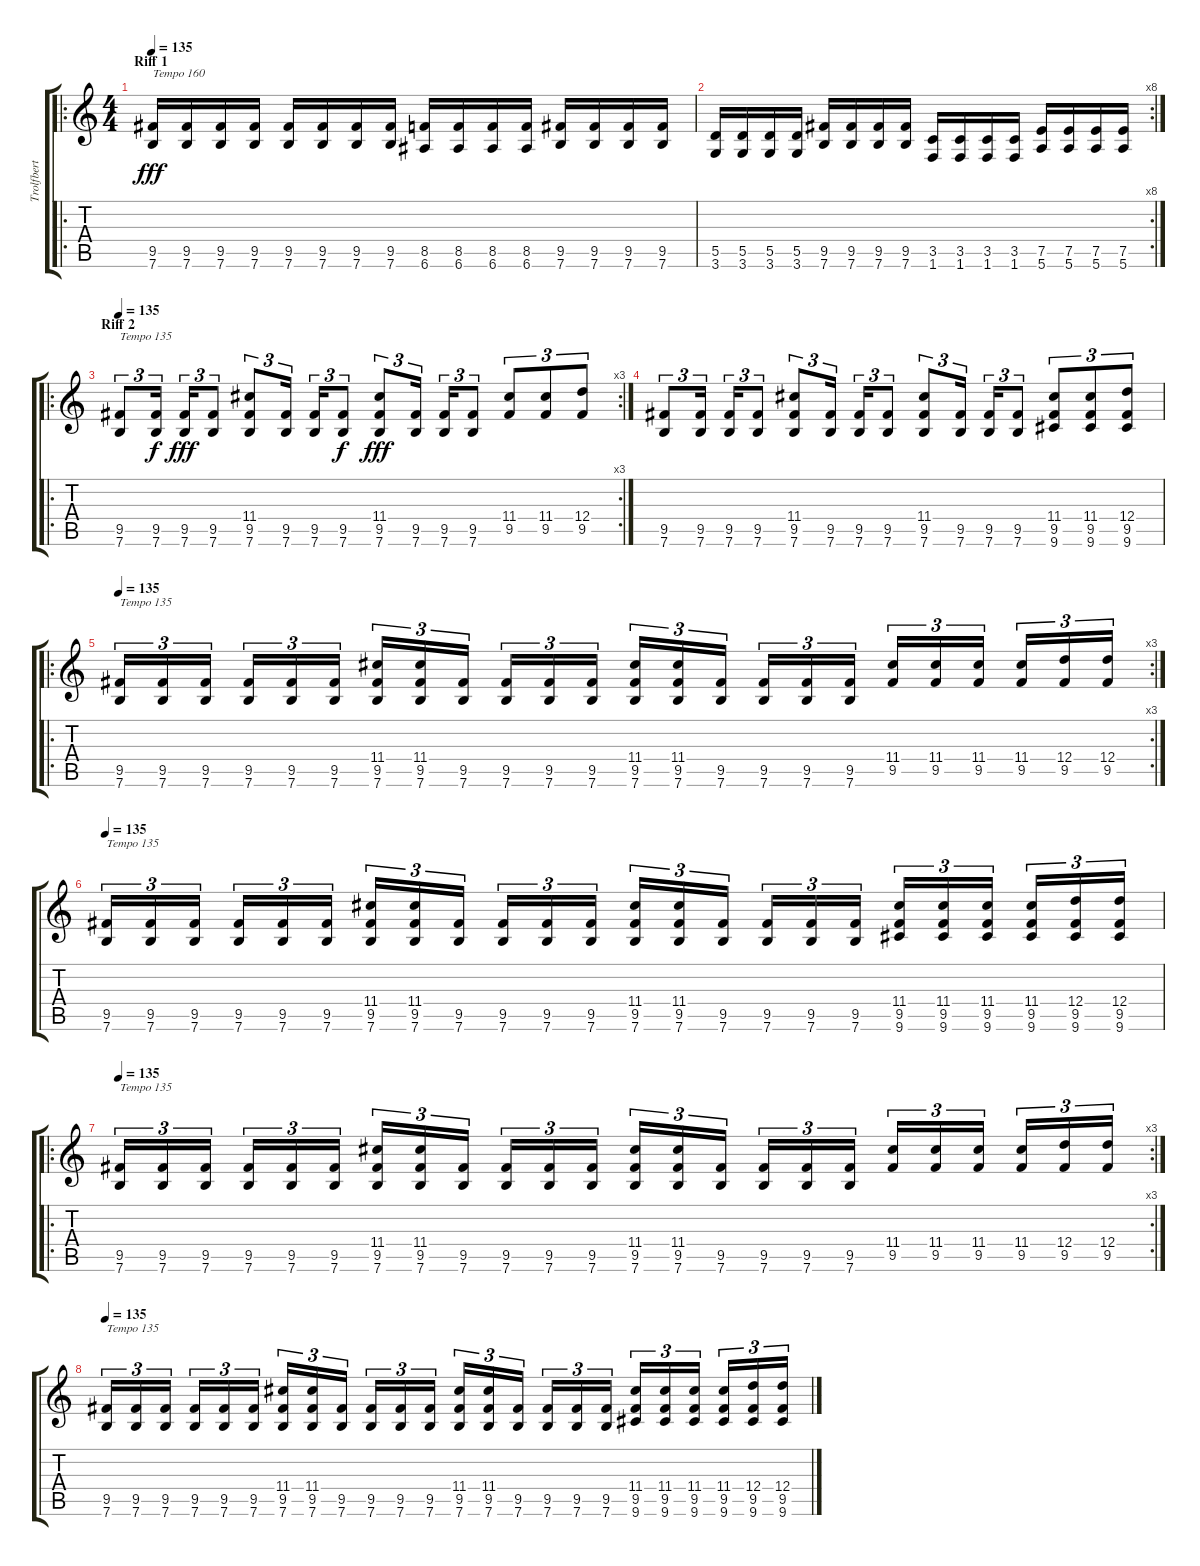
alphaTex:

\track ("Trolfbert Guitar 1" "Trolfbert ") {instrument distortionguitar}
\staff {score tabs}
\tuning (E4 B3 G3 D3 A2 E2) {hide}
\ro
\ts (4 4)
\section ("" "Riff 1")
\tempo 135
\tempo 160
\tempo 135
\clef g2
\ks c
(9.5 7.6).16{txt "Tempo 160" dy fff instrument distortionguitar} (9.5 7.6).16 (9.5 7.6).16 (9.5 7.6).16 (9.5 7.6).16 (9.5 7.6).16 (9.5 7.6).16 (9.5 7.6).16 (8.5 6.6).16 (8.5 6.6).16 (8.5 6.6).16 (8.5 6.6).16 (9.5 7.6).16 (9.5 7.6).16 (9.5 7.6).16 (9.5 7.6).16 |
\rc 8
(5.5 3.6).16 (5.5 3.6).16 (5.5 3.6).16 (5.5 3.6).16 (9.5 7.6).16 (9.5 7.6).16 (9.5 7.6).16 (9.5 7.6).16 (3.5 1.6).16 (3.5 1.6).16 (3.5 1.6).16 (3.5 1.6).16 (7.5 5.6).16 (7.5 5.6).16 (7.5 5.6).16 (7.5 5.6).16 |
\ro
\rc 3
\section ("" "Riff 2")
\tempo 135
(9.5 7.6).8{tu (3 2) txt "Tempo 135"} (9.5 7.6).16{tu (3 2) dy f} (9.5 7.6).16{tu (3 2) dy fff} (9.5 7.6).8{tu (3 2)} (11.4 9.5 7.6).8{tu (3 2)} (9.5 7.6).16{tu (3 2)} (9.5 7.6).16{tu (3 2)} (9.5 7.6).8{tu (3 2) dy f} (11.4 9.5 7.6).8{tu (3 2) dy fff} (9.5 7.6).16{tu (3 2)} (9.5 7.6).16{tu (3 2)} (9.5 7.6).8{tu (3 2)} (11.4 9.5).8{tu (3 2)} (11.4 9.5).8{tu (3 2)} (12.4 9.5).8{tu (3 2)} |
(9.5 7.6).8{tu (3 2)} (9.5 7.6).16{tu (3 2)} (9.5 7.6).16{tu (3 2)} (9.5 7.6).8{tu (3 2)} (11.4 9.5 7.6).8{tu (3 2)} (9.5 7.6).16{tu (3 2)} (9.5 7.6).16{tu (3 2)} (9.5 7.6).8{tu (3 2)} (11.4 9.5 7.6).8{tu (3 2)} (9.5 7.6).16{tu (3 2)} (9.5 7.6).16{tu (3 2)} (9.5 7.6).8{tu (3 2)} (11.4 9.5 9.6).8{tu (3 2)} (11.4 9.5 9.6).8{tu (3 2)} (12.4 9.5 9.6).8{tu (3 2)} |
\ro
\rc 3
\tempo 135
(9.5 7.6).16{tu (3 2) txt "Tempo 135"} (9.5 7.6).16{tu (3 2)} (9.5 7.6).16{tu (3 2)} (9.5 7.6).16{tu (3 2)} (9.5 7.6).16{tu (3 2)} (9.5 7.6).16{tu (3 2)} (11.4 9.5 7.6).16{tu (3 2)} (11.4 9.5 7.6).16{tu (3 2)} (9.5 7.6).16{tu (3 2)} (9.5 7.6).16{tu (3 2)} (9.5 7.6).16{tu (3 2)} (9.5 7.6).16{tu (3 2)} (11.4 9.5 7.6).16{tu (3 2)} (11.4 9.5 7.6).16{tu (3 2)} (9.5 7.6).16{tu (3 2)} (9.5 7.6).16{tu (3 2)} (9.5 7.6).16{tu (3 2)} (9.5 7.6).16{tu (3 2)} (11.4 9.5).16{tu (3 2)} (11.4 9.5).16{tu (3 2)} (11.4 9.5).16{tu (3 2)} (11.4 9.5).16{tu (3 2)} (12.4 9.5).16{tu (3 2)} (12.4 9.5).16{tu (3 2)} |
\tempo 135
(9.5 7.6).16{tu (3 2) txt "Tempo 135"} (9.5 7.6).16{tu (3 2)} (9.5 7.6).16{tu (3 2)} (9.5 7.6).16{tu (3 2)} (9.5 7.6).16{tu (3 2)} (9.5 7.6).16{tu (3 2)} (11.4 9.5 7.6).16{tu (3 2)} (11.4 9.5 7.6).16{tu (3 2)} (9.5 7.6).16{tu (3 2)} (9.5 7.6).16{tu (3 2)} (9.5 7.6).16{tu (3 2)} (9.5 7.6).16{tu (3 2)} (11.4 9.5 7.6).16{tu (3 2)} (11.4 9.5 7.6).16{tu (3 2)} (9.5 7.6).16{tu (3 2)} (9.5 7.6).16{tu (3 2)} (9.5 7.6).16{tu (3 2)} (9.5 7.6).16{tu (3 2)} (11.4 9.5 9.6).16{tu (3 2)} (11.4 9.5 9.6).16{tu (3 2)} (11.4 9.5 9.6).16{tu (3 2)} (11.4 9.5 9.6).16{tu (3 2)} (12.4 9.5 9.6).16{tu (3 2)} (12.4 9.5 9.6).16{tu (3 2)} |
\ro
\rc 3
\tempo 135
(9.5 7.6).16{tu (3 2) txt "Tempo 135"} (9.5 7.6).16{tu (3 2)} (9.5 7.6).16{tu (3 2)} (9.5 7.6).16{tu (3 2)} (9.5 7.6).16{tu (3 2)} (9.5 7.6).16{tu (3 2)} (11.4 9.5 7.6).16{tu (3 2)} (11.4 9.5 7.6).16{tu (3 2)} (9.5 7.6).16{tu (3 2)} (9.5 7.6).16{tu (3 2)} (9.5 7.6).16{tu (3 2)} (9.5 7.6).16{tu (3 2)} (11.4 9.5 7.6).16{tu (3 2)} (11.4 9.5 7.6).16{tu (3 2)} (9.5 7.6).16{tu (3 2)} (9.5 7.6).16{tu (3 2)} (9.5 7.6).16{tu (3 2)} (9.5 7.6).16{tu (3 2)} (11.4 9.5).16{tu (3 2)} (11.4 9.5).16{tu (3 2)} (11.4 9.5).16{tu (3 2)} (11.4 9.5).16{tu (3 2)} (12.4 9.5).16{tu (3 2)} (12.4 9.5).16{tu (3 2)} |
\tempo 135
(9.5 7.6).16{tu (3 2) txt "Tempo 135"} (9.5 7.6).16{tu (3 2)} (9.5 7.6).16{tu (3 2)} (9.5 7.6).16{tu (3 2)} (9.5 7.6).16{tu (3 2)} (9.5 7.6).16{tu (3 2)} (11.4 9.5 7.6).16{tu (3 2)} (11.4 9.5 7.6).16{tu (3 2)} (9.5 7.6).16{tu (3 2)} (9.5 7.6).16{tu (3 2)} (9.5 7.6).16{tu (3 2)} (9.5 7.6).16{tu (3 2)} (11.4 9.5 7.6).16{tu (3 2)} (11.4 9.5 7.6).16{tu (3 2)} (9.5 7.6).16{tu (3 2)} (9.5 7.6).16{tu (3 2)} (9.5 7.6).16{tu (3 2)} (9.5 7.6).16{tu (3 2)} (11.4 9.5 9.6).16{tu (3 2)} (11.4 9.5 9.6).16{tu (3 2)} (11.4 9.5 9.6).16{tu (3 2)} (11.4 9.5 9.6).16{tu (3 2)} (12.4 9.5 9.6).16{tu (3 2)} (12.4 9.5 9.6).16{tu (3 2)}
